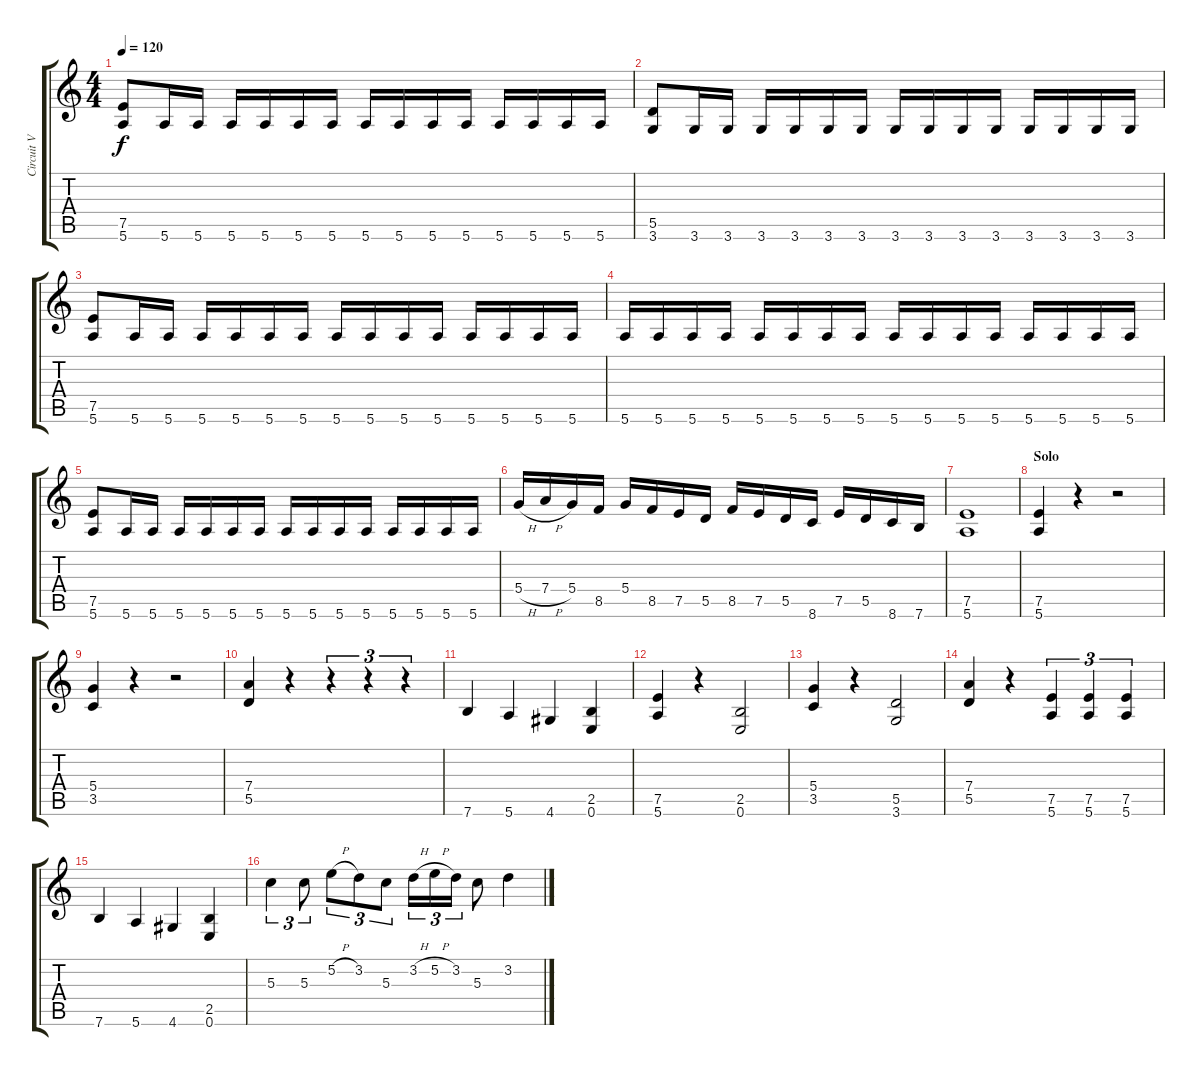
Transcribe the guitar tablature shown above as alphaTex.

\track ("Circuit V Panther" "Circuit V ") {instrument overdrivenguitar}
\staff {score tabs}
\tuning (E4 B3 G3 D3 A2 E2) {hide}
\ts (4 4)
\tempo 120
\clef g2
\ks c
(7.5 5.6).8{dy f} 5.6.16 5.6.16 5.6.16 5.6.16 5.6.16 5.6.16 5.6.16 5.6.16 5.6.16 5.6.16 5.6.16 5.6.16 5.6.16 5.6.16 |
(5.5 3.6).8 3.6.16 3.6.16 3.6.16 3.6.16 3.6.16 3.6.16 3.6.16 3.6.16 3.6.16 3.6.16 3.6.16 3.6.16 3.6.16 3.6.16 |
(7.5 5.6).8 5.6.16 5.6.16 5.6.16 5.6.16 5.6.16 5.6.16 5.6.16 5.6.16 5.6.16 5.6.16 5.6.16 5.6.16 5.6.16 5.6.16 |
5.6.16 5.6.16 5.6.16 5.6.16 5.6.16 5.6.16 5.6.16 5.6.16 5.6.16 5.6.16 5.6.16 5.6.16 5.6.16 5.6.16 5.6.16 5.6.16 |
(7.5 5.6).8 5.6.16 5.6.16 5.6.16 5.6.16 5.6.16 5.6.16 5.6.16 5.6.16 5.6.16 5.6.16 5.6.16 5.6.16 5.6.16 5.6.16 |
5.4{h}.16 7.4{h}.16 5.4.16 8.5.16 5.4.16 8.5.16 7.5.16 5.5.16 8.5.16 7.5.16 5.5.16 8.6.16 7.5.16 5.5.16 8.6.16 7.6.16 |
(7.5 5.6).1 |
\section ("" "Solo")
(7.5 5.6).4 r.4 r.2 |
(5.4 3.5).4 r.4 r.2 |
(7.4 5.5).4 r.4 r.4{tu (3 2)} r.4{tu (3 2)} r.4{tu (3 2)} |
7.6.4 5.6.4 4.6.4 (2.5 0.6).4 |
(7.5 5.6).4 r.4 (2.5 0.6).2 |
(5.4 3.5).4 r.4 (5.5 3.6).2 |
(7.4 5.5).4 r.4 (7.5 5.6).4{tu (3 2)} (7.5 5.6).4{tu (3 2)} (7.5 5.6).4{tu (3 2)} |
7.6.4 5.6.4 4.6.4 (2.5 0.6).4 |
5.3.4{tu (3 2)} 5.3.8{tu (3 2)} 5.2{h}.8{tu (3 2)} 3.2.8{tu (3 2)} 5.3.8{tu (3 2)} 3.2{h}.16{tu (3 2)} 5.2{h}.16{tu (3 2)} 3.2.16{tu (3 2)} 5.3.8 3.2.4
